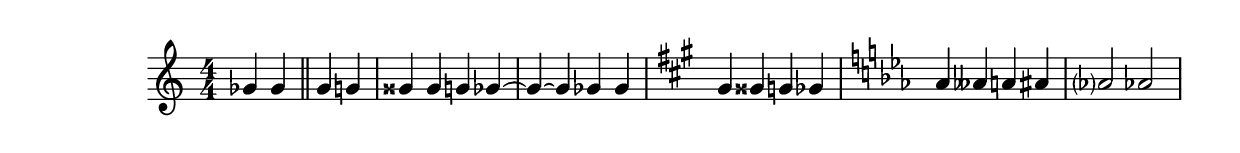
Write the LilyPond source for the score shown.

\version "2.18.2"

\language "english"

keyTime = {
    \time 4/4
    \numericTimeSignature
}

Soprano = \relative c'' {
  \voiceOne
  \keyTime
    gf4 gf \bar "||" gf g
  | gss gss g gf~
  | gf~ gf gf gf
  | \key a \major gs gss g gf
  | \key c \minor af aff a as
  | af?2 af!
}

\score
{
  <<
		\new Staff = "treble" \with {
	}
    <<
		\clef "treble"
		\new Voice = "SopranoVoice" \Soprano
	>>
  >>
  
}
